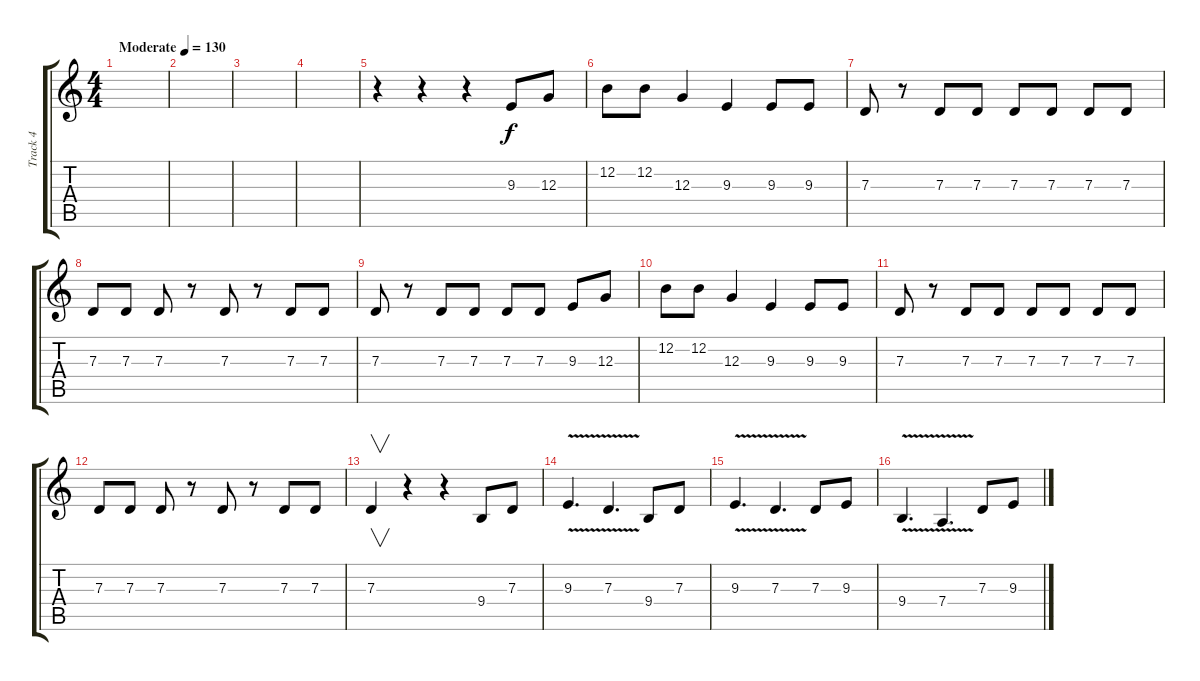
\track ("Track 4" "Track 4") {instrument lead1square}
\staff {score tabs}
\tuning (E4 B3 G3 D3 A2 E2) {hide}
\ts (4 4)
\tempo (130 "Moderate")
\clef g2
\ks c
|
|
|
|
r.4 r.4 r.4 9.3.8 12.3.8 |
12.2.8 12.2.8 12.3.4 9.3.4 9.3.8 9.3.8 |
7.3.8 r.8 7.3.8 7.3.8 7.3.8 7.3.8 7.3.8 7.3.8 |
7.3.8 7.3.8 7.3.8 r.8 7.3.8 r.8 7.3.8 7.3.8 |
7.3.8 r.8 7.3.8 7.3.8 7.3.8 7.3.8 9.3.8 12.3.8 |
12.2.8 12.2.8 12.3.4 9.3.4 9.3.8 9.3.8 |
7.3.8 r.8 7.3.8 7.3.8 7.3.8 7.3.8 7.3.8 7.3.8 |
7.3.8 7.3.8 7.3.8 r.8 7.3.8 r.8 7.3.8 7.3.8 |
7.3.4{v} r.4 r.4 9.4.8 7.3.8 |
9.3{v}.4{d} 7.3{v}.4{d} 9.4.8 7.3.8 |
9.3{v}.4{d} 7.3{v}.4{d} 7.3.8 9.3.8 |
9.4{v}.4{d} 7.4{v}.4{d} 7.3.8 9.3.8
